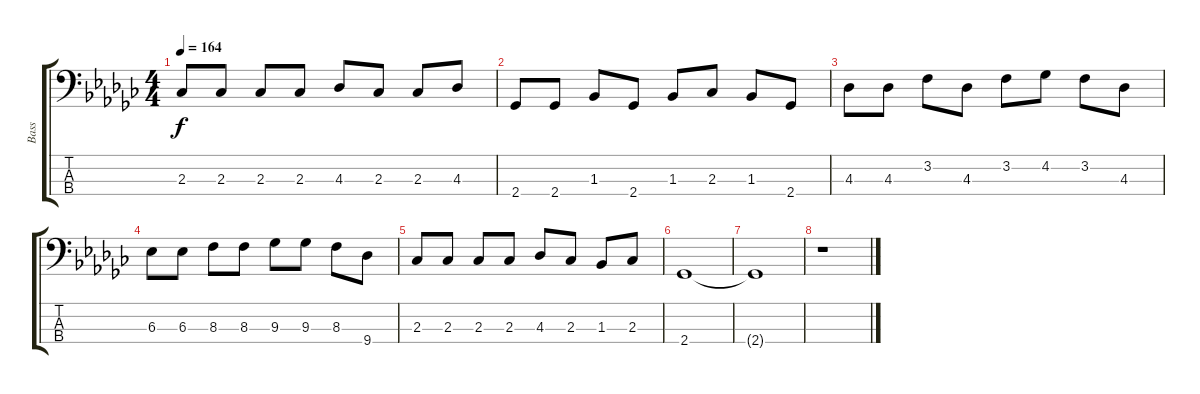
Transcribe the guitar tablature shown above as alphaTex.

\track ("Bass" "Bass") {instrument electricbasspick}
\staff {score tabs}
\tuning (G2 D2 A1 E1) {hide}
\ts (4 4)
\tempo 164
\clef f4
\ks gb
2.3.8{dy f} 2.3.8 2.3.8 2.3.8 4.3.8 2.3.8 2.3.8 4.3.8 |
2.4.8 2.4.8 1.3.8 2.4.8 1.3.8 2.3.8 1.3.8 2.4.8 |
4.3.8 4.3.8 3.2.8 4.3.8 3.2.8 4.2.8 3.2.8 4.3.8 |
6.3.8 6.3.8 8.3.8 8.3.8 9.3.8 9.3.8 8.3.8 9.4.8 |
2.3.8 2.3.8 2.3.8 2.3.8 4.3.8 2.3.8 1.3.8 2.3.8 |
2.4.1 |
2.4{t}.1 |
r.1
